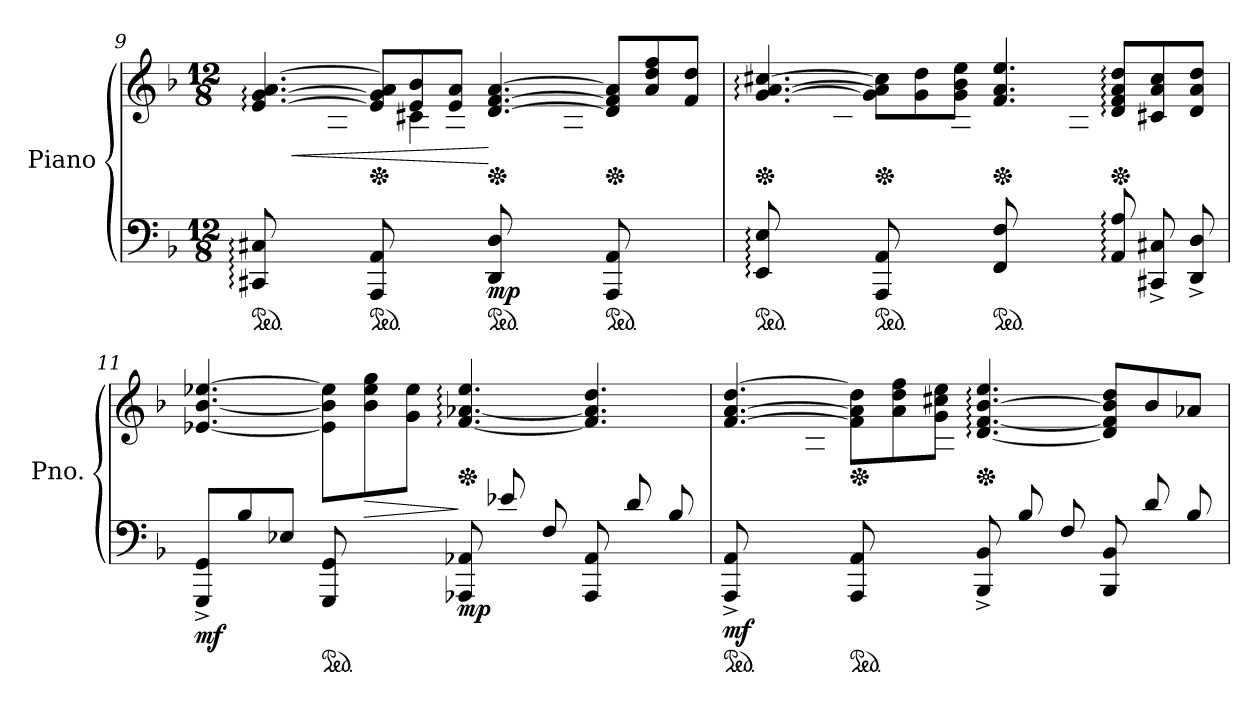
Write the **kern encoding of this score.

**kern	**kern	**dynam
*part1	*part1	*part1
*staff2	*staff1	*staff1/2
*I"Piano	*	*
*I'Pno.	*	*
!!LO:LB:g=z
*clefF4	*clefG2	*
*k[b-]	*k[b-]	*
*M12/8	*M12/8	*
*ped	*	*
=9	=9	=9
*	*^	*
*	*	*^	*
8CC#X/: 8C#X/:L	[4.e/: [4.g/: [4.a/:	2ryy	8ryy	.
!	!	!	!	!LO:HP:b
4ryy	.	.	8e\	<
.	.	.	8A\J	.
*ped	*	*	*	*
*	*Xped	*	*	*
8AAA/ 8AA/L	8e/] 8g/] 8a/]L	.	8ryy	.
4ryy	8e/ 8b-/	4c#X\	8A\	.
.	8e/ 8a/J	.	8G\J	.
*ped	*	*	*	*
*	*Xped	*	*	*
!	!	!	!	!LO:DY:n=1:b=2
8DD/ 8D/L	[4.d/ [4.f/ [4.a/	2.ryy	8ryy	[ mp
4ryy	.	.	8d\	.
.	.	.	8A\J	.
*ped	*	*	*	*
*	*Xped	*	*	*
8AAA/ 8AA/L	8d/] 8f/] 8a/]L	.	8ryy	.
4ryy	8a/ 8dd/ 8ff/	.	8f\	.
.	8f/ 8dd/J	.	8d\J	.
*	*v	*v	*v	*
=10	=10	=10
*ped	*	*
*	*Xped	*
*	*^	*
8EE/: 8E/:L	[4.g/: [4.a/: [4.cc#X/:	8ryy	.
4ryy	.	8g\	.
.	.	8B-\J	.
*ped	*	*	*
*	*Xped	*	*
8AAA/ 8AA/L	8g\] 8a\] 8cc#\]L	8ryy	.
4ryy	8g\ 8dd\	8e\	.
.	8g\ 8b-\ 8ee\J	8A\J	.
*ped	*	*	*
*	*Xped	*	*
8FF/ 8F/L	4.f/ 4.a/ 4.ee/	8ryy	.
4ryy	.	8d\	.
.	.	8A\J	.
*	*Xped	*	*
8AA/: 8A/:L	8d/: 8f/: 8a/: 8dd/:L	4.ryy	.
8CC#X/^ 8C#X/^	8c#X/ 8a/ 8cc#/	.	.
8DD/^ 8D/^J	8d/ 8a/ 8dd/J	.	.
!!LO:PB:g=z	!!
=11	=11	=11	=11
!	!	!	!LO:DY:b=2
8GGG/^ 8GG/^L	[4.e-X/ [4.b-/ [4.ee-X/	2ryy	mf
8B-/	.	.	.
8E-X/J	.	.	.
*ped	*	*	*
8GGG/ 8GG/L	8e-\] 8b-\] 8ee-\]L	.	.
!	!	!	!LO:HP:b
4ryy	8b-\ 8ee-\ 8gg\	8g\	>
.	8g\ 8ee-\J	8e-X\J	.
*	*Xped	*	*
!	!	!	!LO:DY:n=1:b=2
8AAA-X/ 8AA-X/L	[4.f/: [4.a-X/: 4.ee-/:	2.ryy	] mp
8e-/	.	.	.
8F/J	.	.	.
8AAA-/ 8AA-/L	4.f/] 4.a-/] 4.dd/	.	.
8d/	.	.	.
8B-/J	.	.	.
=12	=12	=12	=12
*ped	*	*	*
!	!	!	!LO:DY:b=2
8AAA/^ 8AA/^L	[4.f/ [4.a/ [4.dd/	8ryy	mf
4ryy	.	8d\	.
.	.	8A\J	.
*ped	*	*	*
*	*Xped	*	*
8AAA/ 8AA/L	8f\] 8a\] 8dd\]L	8ryy	.
4ryy	8a\ 8dd\ 8ff\	8d\	.
.	8g\ 8cc#X\ 8ee\J	8A\J	.
*	*Xped	*	*
8BBB-/^ 8BB-/^L	[4.d/: [4.f/: [4.b-/: 4.ee/:	2.ryy	.
8B-/	.	.	.
8F/J	.	.	.
8BBB-/ 8BB-/L	8d/] 8f/] 8b-/] 8dd/L	.	.
8d/	8b-/	.	.
8B-/J	8a-X/J	.	.
*	*v	*v	*
=	=	=
*-	*-	*-
